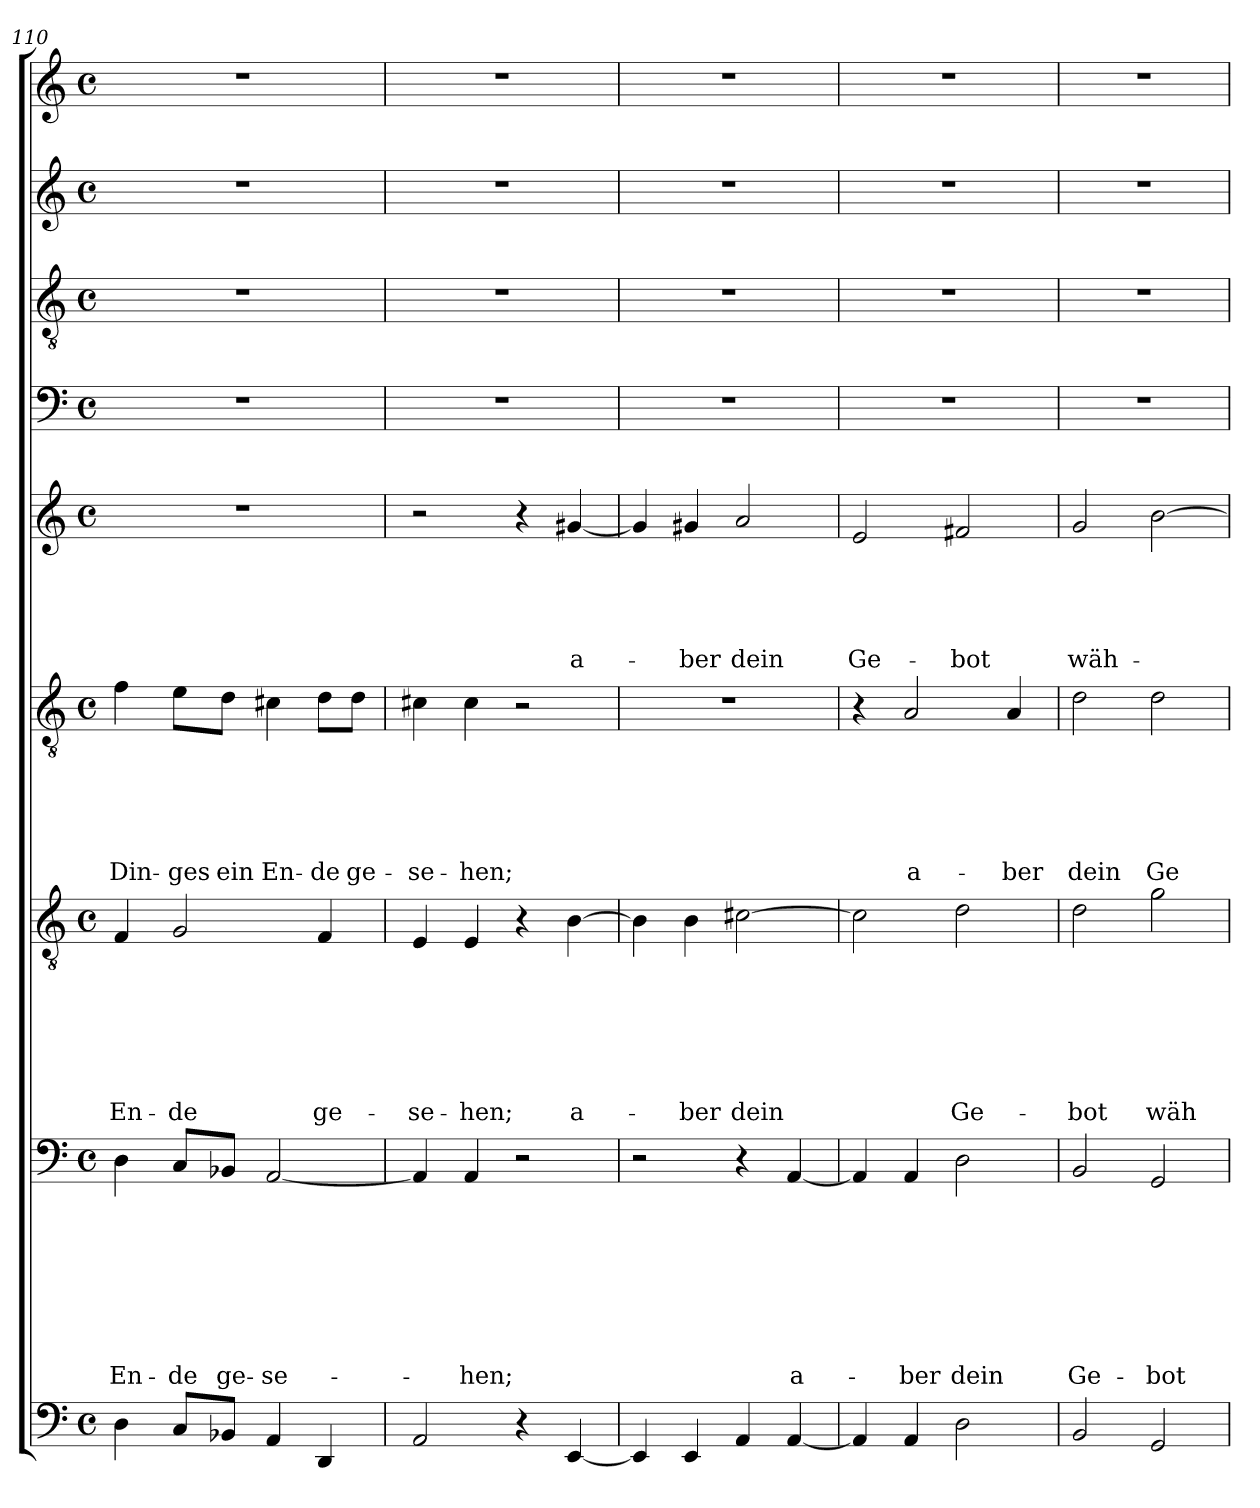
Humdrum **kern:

**kern	**kern	**text	**text	**text	**text	**text	**text	**text	**text	**kern	**text	**text	**text	**text	**text	**text	**text	**kern	**text	**text	**text	**text	**text	**text	**kern	**text	**text	**text	**text	**text	**kern	**kern	**kern	**kern
*part9	*part8	*part8	*part8	*part8	*part8	*part8	*part8	*part8	*part8	*part7	*part7	*part7	*part7	*part7	*part7	*part7	*part7	*part6	*part6	*part6	*part6	*part6	*part6	*part6	*part5	*part5	*part5	*part5	*part5	*part5	*part4	*part3	*part2	*part1
*staff9	*staff8	*staff8	*staff8	*staff8	*staff8	*staff8	*staff8	*staff8	*staff8	*staff7	*staff7	*staff7	*staff7	*staff7	*staff7	*staff7	*staff7	*staff6	*staff6	*staff6	*staff6	*staff6	*staff6	*staff6	*staff5	*staff5	*staff5	*staff5	*staff5	*staff5	*staff4	*staff3	*staff2	*staff1
*clefF4	*clefF4	*	*	*	*	*	*	*	*	*clefGv2	*	*	*	*	*	*	*	*clefGv2	*	*	*	*	*	*	*clefG2	*	*	*	*	*	*clefF4	*clefGv2	*clefG2	*clefG2
*k[]	*k[]	*	*	*	*	*	*	*	*	*k[]	*	*	*	*	*	*	*	*k[]	*	*	*	*	*	*	*k[]	*	*	*	*	*	*k[]	*k[]	*k[]	*k[]
*C:	*C:	*	*	*	*	*	*	*	*	*C:	*	*	*	*	*	*	*	*C:	*	*	*	*	*	*	*C:	*	*	*	*	*	*C:	*C:	*C:	*C:
*M4/4	*M4/4	*	*	*	*	*	*	*	*	*M4/4	*	*	*	*	*	*	*	*M4/4	*	*	*	*	*	*	*M4/4	*	*	*	*	*	*M4/4	*M4/4	*M4/4	*M4/4
*met(c)	*met(c)	*	*	*	*	*	*	*	*	*met(c)	*	*	*	*	*	*	*	*met(c)	*	*	*	*	*	*	*met(c)	*	*	*	*	*	*met(c)	*met(c)	*met(c)	*met(c)
=110	=110	=110	=110	=110	=110	=110	=110	=110	=110	=110	=110	=110	=110	=110	=110	=110	=110	=110	=110	=110	=110	=110	=110	=110	=110	=110	=110	=110	=110	=110	=110	=110	=110	=110
!	!	!	!	!	!	!	!	!	!LO:LY:b	!	!	!	!	!	!	!	!LO:LY:b	!	!	!	!	!	!	!LO:LY:b	!	!	!	!	!	!	!	!	!	!
4D\	4D\	.	.	.	.	.	.	.	En-	4F/	.	.	.	.	.	.	En-	4f\	.	.	.	.	.	Din-	1r	.	.	.	.	.	1r	1r	1r	1r
!	!	!	!	!	!	!	!	!	!LO:LY:b	!	!	!	!	!	!	!	!LO:LY:b	!	!	!	!	!	!	!LO:LY:b	!	!	!	!	!	!	!	!	!	!
8C/L	8C/L	.	.	.	.	.	.	.	-de	2G/	.	.	.	.	.	.	-de	8e\L	.	.	.	.	.	-ges	.	.	.	.	.	.	.	.	.	.
!	!	!	!	!	!	!	!	!	!LO:LY:b	!	!	!	!	!	!	!	!	!	!	!	!	!	!	!LO:LY:b	!	!	!	!	!	!	!	!	!	!
8BB-X/J	8BB-X/J	.	.	.	.	.	.	.	ge-	.	.	.	.	.	.	.	.	8d\J	.	.	.	.	.	ein	.	.	.	.	.	.	.	.	.	.
!	!	!	!	!	!	!	!	!	!LO:LY:b	!	!	!	!	!	!	!	!	!	!	!	!	!	!	!LO:LY:b	!	!	!	!	!	!	!	!	!	!
4AA/	[2AA/	.	.	.	.	.	.	.	-se-	.	.	.	.	.	.	.	.	4c#X\	.	.	.	.	.	En-	.	.	.	.	.	.	.	.	.	.
!	!	!	!	!	!	!	!	!	!	!	!	!	!	!	!	!	!LO:LY:b	!	!	!	!	!	!	!LO:LY:b	!	!	!	!	!	!	!	!	!	!
4DD/	.	.	.	.	.	.	.	.	.	4F/	.	.	.	.	.	.	ge-	8d\L	.	.	.	.	.	-de	.	.	.	.	.	.	.	.	.	.
!	!	!	!	!	!	!	!	!	!	!	!	!	!	!	!	!	!	!	!	!	!	!	!	!LO:LY:b	!	!	!	!	!	!	!	!	!	!
.	.	.	.	.	.	.	.	.	.	.	.	.	.	.	.	.	.	8d\J	.	.	.	.	.	ge-	.	.	.	.	.	.	.	.	.	.
=111	=111	=111	=111	=111	=111	=111	=111	=111	=111	=111	=111	=111	=111	=111	=111	=111	=111	=111	=111	=111	=111	=111	=111	=111	=111	=111	=111	=111	=111	=111	=111	=111	=111	=111
!	!	!	!	!	!	!	!	!	!	!	!	!	!	!	!	!	!LO:LY:b	!	!	!	!	!	!	!LO:LY:b	!	!	!	!	!	!	!	!	!	!
2AA/	4AA/]	.	.	.	.	.	.	.	.	4E/	.	.	.	.	.	.	-se-	4c#X\	.	.	.	.	.	-se-	2r	.	.	.	.	.	1r	1r	1r	1r
!	!	!	!	!	!	!	!	!	!LO:LY:b	!	!	!	!	!	!	!	!LO:LY:b	!	!	!	!	!	!	!LO:LY:b	!	!	!	!	!	!	!	!	!	!
.	4AA/	.	.	.	.	.	.	.	-hen;	4E/	.	.	.	.	.	.	-hen;	4c#\	.	.	.	.	.	-hen;	.	.	.	.	.	.	.	.	.	.
4r	2r	.	.	.	.	.	.	.	.	4r	.	.	.	.	.	.	.	2r	.	.	.	.	.	.	4r	.	.	.	.	.	.	.	.	.
!	!	!	!	!	!	!	!	!	!	!	!	!	!	!	!	!	!LO:LY:b	!	!	!	!	!	!	!	!	!	!	!	!	!LO:LY:b	!	!	!	!
[4EE/	.	.	.	.	.	.	.	.	.	[4B\	.	.	.	.	.	.	a-	.	.	.	.	.	.	.	[4g#X/	.	.	.	.	a-	.	.	.	.
=112	=112	=112	=112	=112	=112	=112	=112	=112	=112	=112	=112	=112	=112	=112	=112	=112	=112	=112	=112	=112	=112	=112	=112	=112	=112	=112	=112	=112	=112	=112	=112	=112	=112	=112
4EE/]	2r	.	.	.	.	.	.	.	.	4B\]	.	.	.	.	.	.	.	1r	.	.	.	.	.	.	4g#/]	.	.	.	.	.	1r	1r	1r	1r
!	!	!	!	!	!	!	!	!	!	!	!	!	!	!	!	!	!LO:LY:b	!	!	!	!	!	!	!	!	!	!	!	!	!LO:LY:b	!	!	!	!
4EE/	.	.	.	.	.	.	.	.	.	4B\	.	.	.	.	.	.	-ber	.	.	.	.	.	.	.	4g#X/	.	.	.	.	-ber	.	.	.	.
!	!	!	!	!	!	!	!	!	!	!	!	!	!	!	!	!	!LO:LY:b	!	!	!	!	!	!	!	!	!	!	!	!	!LO:LY:b	!	!	!	!
4AA/	4r	.	.	.	.	.	.	.	.	[2c#X\	.	.	.	.	.	.	dein	.	.	.	.	.	.	.	2a/	.	.	.	.	dein	.	.	.	.
!	!	!	!	!	!	!	!	!	!LO:LY:b	!	!	!	!	!	!	!	!	!	!	!	!	!	!	!	!	!	!	!	!	!	!	!	!	!
[4AA/	[4AA/	.	.	.	.	.	.	.	a-	.	.	.	.	.	.	.	.	.	.	.	.	.	.	.	.	.	.	.	.	.	.	.	.	.
=113	=113	=113	=113	=113	=113	=113	=113	=113	=113	=113	=113	=113	=113	=113	=113	=113	=113	=113	=113	=113	=113	=113	=113	=113	=113	=113	=113	=113	=113	=113	=113	=113	=113	=113
!	!	!	!	!	!	!	!	!	!	!	!	!	!	!	!	!	!	!	!	!	!	!	!	!	!	!	!	!	!	!LO:LY:b	!	!	!	!
4AA/]	4AA/]	.	.	.	.	.	.	.	.	2c#\]	.	.	.	.	.	.	.	4r	.	.	.	.	.	.	2e/	.	.	.	.	Ge-	1r	1r	1r	1r
!	!	!	!	!	!	!	!	!	!LO:LY:b	!	!	!	!	!	!	!	!	!	!	!	!	!	!	!LO:LY:b	!	!	!	!	!	!	!	!	!	!
4AA/	4AA/	.	.	.	.	.	.	.	-ber	.	.	.	.	.	.	.	.	2A/	.	.	.	.	.	a-	.	.	.	.	.	.	.	.	.	.
!	!	!	!	!	!	!	!	!	!LO:LY:b	!	!	!	!	!	!	!	!LO:LY:b	!	!	!	!	!	!	!	!	!	!	!	!	!LO:LY:b	!	!	!	!
2D\	2D\	.	.	.	.	.	.	.	dein	2d\	.	.	.	.	.	.	Ge-	.	.	.	.	.	.	.	2f#X/	.	.	.	.	-bot	.	.	.	.
!	!	!	!	!	!	!	!	!	!	!	!	!	!	!	!	!	!	!	!	!	!	!	!	!LO:LY:b	!	!	!	!	!	!	!	!	!	!
.	.	.	.	.	.	.	.	.	.	.	.	.	.	.	.	.	.	4A/	.	.	.	.	.	-ber	.	.	.	.	.	.	.	.	.	.
!!LO:LB:g=z
=114	=114	=114	=114	=114	=114	=114	=114	=114	=114	=114	=114	=114	=114	=114	=114	=114	=114	=114	=114	=114	=114	=114	=114	=114	=114	=114	=114	=114	=114	=114	=114	=114	=114	=114
!	!	!	!	!	!	!	!	!	!LO:LY:b	!	!	!	!	!	!	!	!LO:LY:b	!	!	!	!	!	!	!LO:LY:b	!	!	!	!	!	!LO:LY:b	!	!	!	!
2BB/	2BB/	.	.	.	.	.	.	.	Ge-	2d\	.	.	.	.	.	.	-bot	2d\	.	.	.	.	.	dein	2g/	.	.	.	.	wäh-	1r	1r	1r	1r
!	!	!	!	!	!	!	!	!	!LO:LY:b	!	!	!	!	!	!	!	!LO:LY:b	!	!	!	!	!	!	!LO:LY:b	!	!	!	!	!	!	!	!	!	!
2GG/	2GG/	.	.	.	.	.	.	.	-bot	2g\	.	.	.	.	.	.	wäh-	2d\	.	.	.	.	.	Ge-	[2b\	.	.	.	.	.	.	.	.	.
=	=	=	=	=	=	=	=	=	=	=	=	=	=	=	=	=	=	=	=	=	=	=	=	=	=	=	=	=	=	=	=	=	=	=
*-	*-	*-	*-	*-	*-	*-	*-	*-	*-	*-	*-	*-	*-	*-	*-	*-	*-	*-	*-	*-	*-	*-	*-	*-	*-	*-	*-	*-	*-	*-	*-	*-	*-	*-
